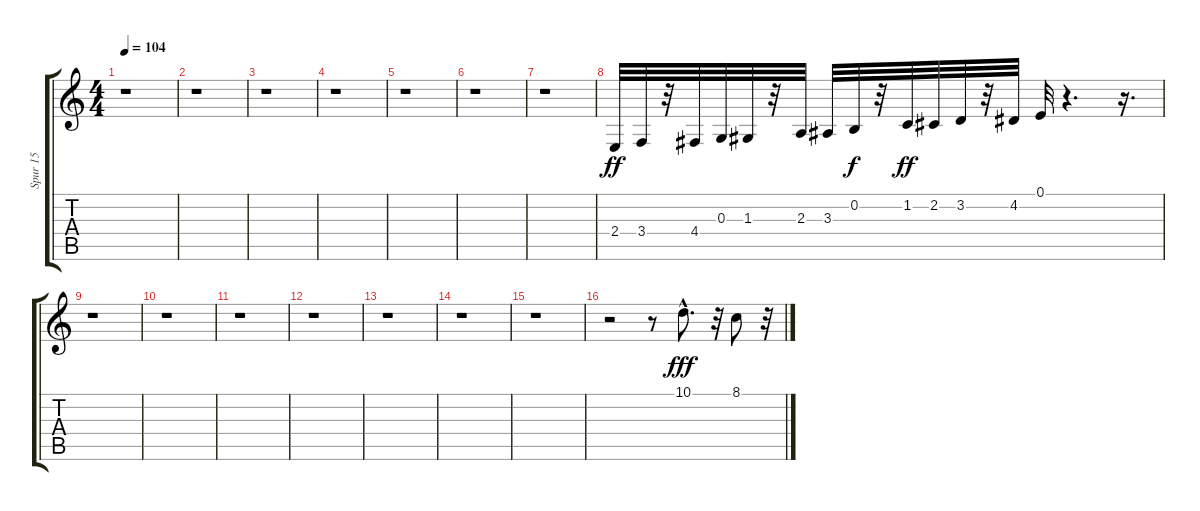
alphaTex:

\track ("Spur 15" "Spur 15") {instrument brasssection}
\staff {score tabs}
\tuning (E4 B3 G3 D3 A2 E2) {hide}
\ts (4 4)
\tempo 104
\clef g2
\ks c
r.1{dy fff} |
r.1 |
r.1 |
r.1 |
r.1 |
r.1 |
r.1 |
2.4.32{dy ff} 3.4.32 r.32 4.4.32 0.3.32 1.3.32 r.32 2.3.32 3.3.32 0.2.32{dy f} r.32 1.2.32{dy ff} 2.2.32 3.2.32 r.32 4.2.32 0.1.32 r.4{d} r.16{d} |
r.1 |
r.1 |
r.1 |
r.1 |
r.1 |
r.1 |
r.1 |
r.2 r.8 10.1{hac}.8{d dy fff} r.32 8.1.8 r.32
